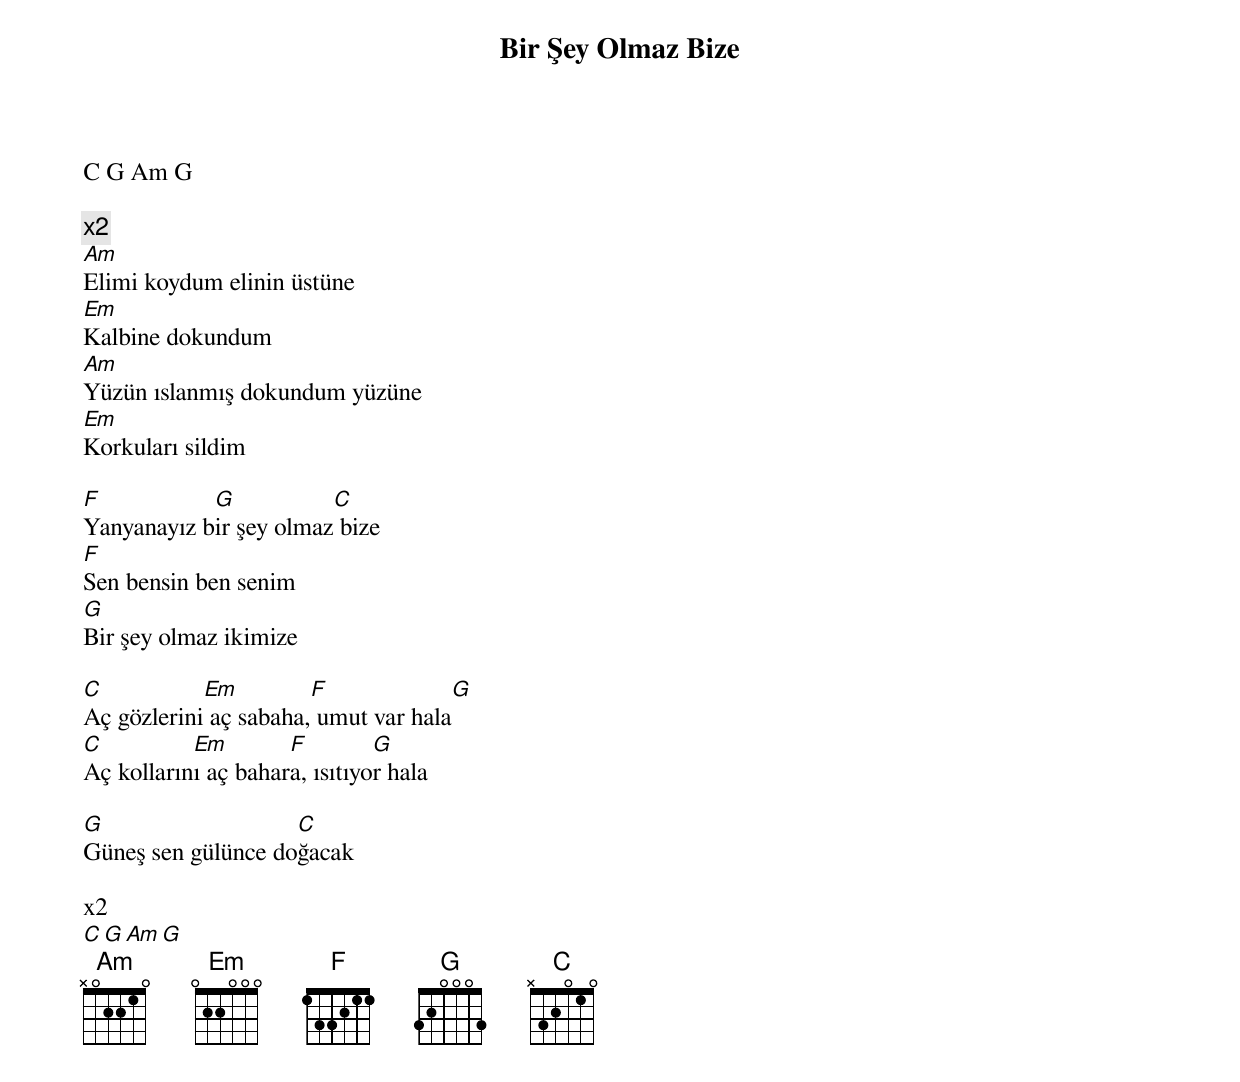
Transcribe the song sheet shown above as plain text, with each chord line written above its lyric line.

{title: Bir Şey Olmaz Bize}
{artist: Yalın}

C G Am G

x2
Am
Elimi koydum elinin üstüne
Em
Kalbine dokundum
Am
Yüzün ıslanmış dokundum yüzüne
Em
Korkuları sildim

F           G           C
Yanyanayız bir şey olmaz bize
F
Sen bensin ben senim
G
Bir şey olmaz ikimize

C           Em         F             G
Aç gözlerini aç sabaha, umut var hala
C          Em        F         G
Aç kollarını aç bahara, ısıtıyor hala

G                   C
Güneş sen gülünce doğacak

x2
C G Am G
